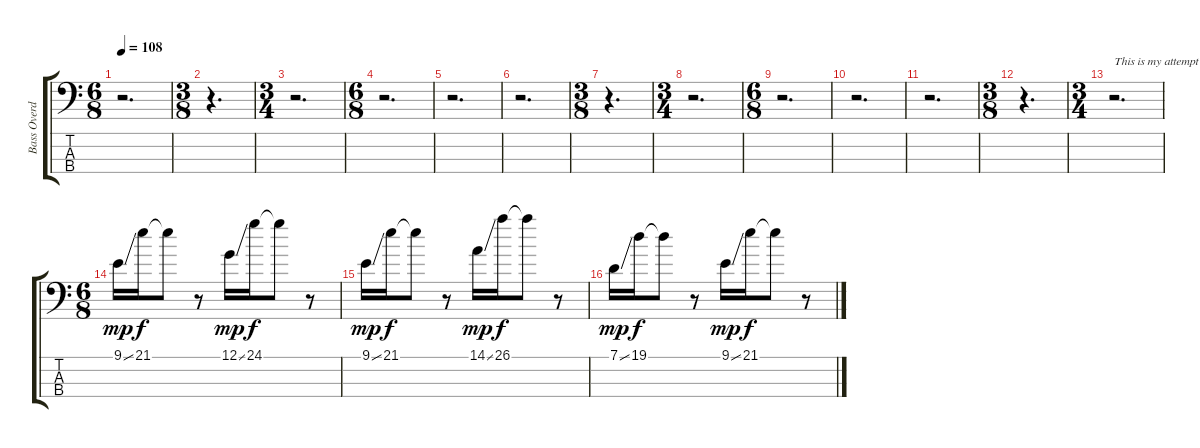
\track ("Bass Overdrive/Whammy" "Bass Overd") {instrument distortionguitar}
\staff {score tabs}
\tuning (G2 D2 A1 D1) {hide}
\ts (6 8)
\tempo 108
\clef f4
\ks c
r.2{d dy mp} |
\ts (3 8)
r.4{d} |
\ts (3 4)
r.2{d} |
\ts (6 8)
r.2{d} |
r.2{d} |
r.2{d} |
\ts (3 8)
r.4{d} |
\ts (3 4)
r.2{d} |
\ts (6 8)
r.2{d} |
r.2{d} |
r.2{d} |
\ts (3 8)
r.4{d} |
\ts (3 4)
r.2{d txt "This is my attempt at simulating the bass whammy"} |
\ts (6 8)
9.1{ss}.16 21.1.16{dy f} 21.1{t}.8 r.8 12.1{ss}.16{dy mp} 24.1.16{dy f} 24.1{t}.8 r.8 |
9.1{ss}.16{dy mp} 21.1.16{dy f} 21.1{t}.8 r.8 14.1{ss}.16{dy mp} 26.1.16{dy f} 26.1{t}.8 r.8 |
7.1{ss}.16{dy mp} 19.1.16{dy f} 19.1{t}.8 r.8 9.1{ss}.16{dy mp} 21.1.16{dy f} 21.1{t}.8 r.8
